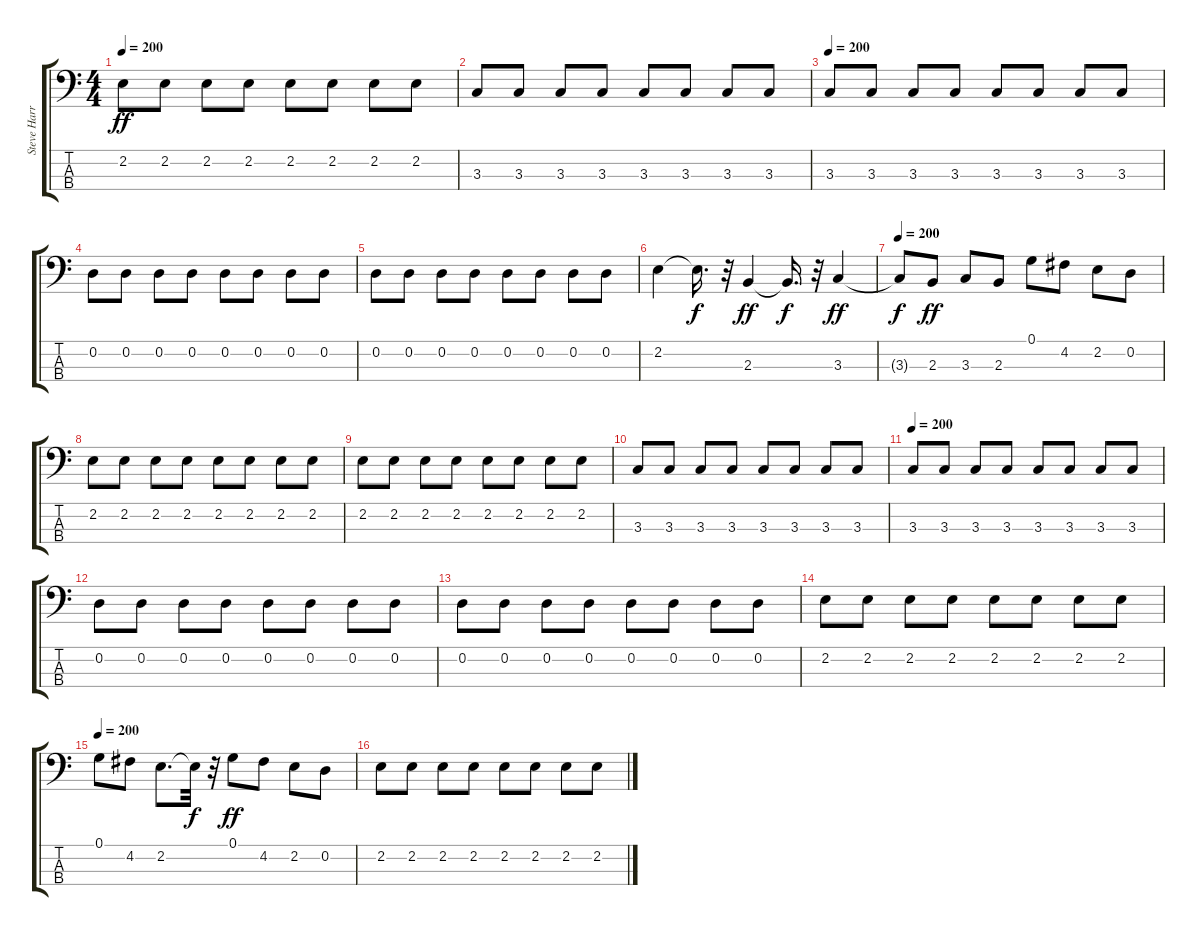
\track ("Steve Harris" "Steve Harr") {instrument electricbassfinger}
\staff {score tabs}
\tuning (G2 D2 A1 E1) {hide}
\ts (4 4)
\tempo 200
\clef f4
\ks c
2.2.8{dy ff} 2.2.8 2.2.8 2.2.8 2.2.8 2.2.8 2.2.8 2.2.8 |
3.3.8 3.3.8 3.3.8 3.3.8 3.3.8 3.3.8 3.3.8 3.3.8 |
\tempo 200
3.3.8 3.3.8 3.3.8 3.3.8 3.3.8 3.3.8 3.3.8 3.3.8 |
0.2.8 0.2.8 0.2.8 0.2.8 0.2.8 0.2.8 0.2.8 0.2.8 |
0.2.8 0.2.8 0.2.8 0.2.8 0.2.8 0.2.8 0.2.8 0.2.8 |
2.2.4 2.2{t}.16{d dy f} r.32 2.3.4{dy ff} 2.3{t}.16{d dy f} r.32 3.3.4{dy ff} |
\tempo 200
3.3{t}.8{dy f} 2.3.8{dy ff} 3.3.8 2.3.8 0.1.8 4.2.8 2.2.8 0.2.8 |
2.2.8 2.2.8 2.2.8 2.2.8 2.2.8 2.2.8 2.2.8 2.2.8 |
2.2.8 2.2.8 2.2.8 2.2.8 2.2.8 2.2.8 2.2.8 2.2.8 |
3.3.8 3.3.8 3.3.8 3.3.8 3.3.8 3.3.8 3.3.8 3.3.8 |
\tempo 200
3.3.8 3.3.8 3.3.8 3.3.8 3.3.8 3.3.8 3.3.8 3.3.8 |
0.2.8 0.2.8 0.2.8 0.2.8 0.2.8 0.2.8 0.2.8 0.2.8 |
0.2.8 0.2.8 0.2.8 0.2.8 0.2.8 0.2.8 0.2.8 0.2.8 |
2.2.8 2.2.8 2.2.8 2.2.8 2.2.8 2.2.8 2.2.8 2.2.8 |
\tempo 200
0.1.8 4.2.8 2.2.8{d} 2.2{t}.32{dy f} r.32 0.1.8{dy ff} 4.2.8 2.2.8 0.2.8 |
2.2.8 2.2.8 2.2.8 2.2.8 2.2.8 2.2.8 2.2.8 2.2.8
